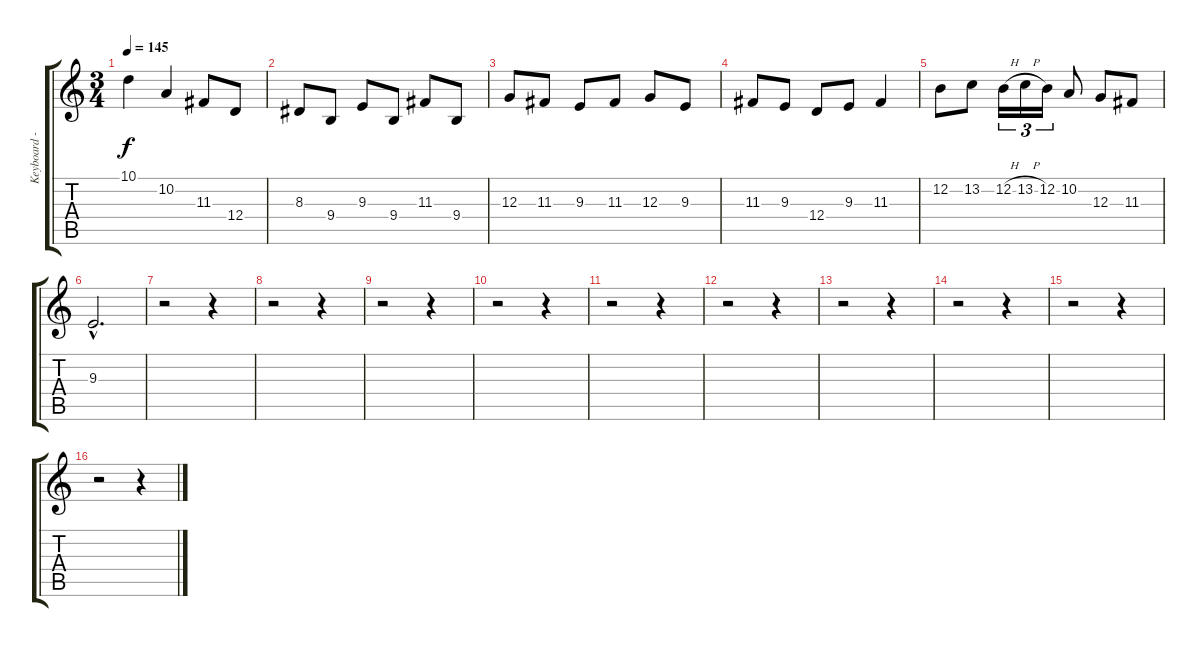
\track ("Keyboard - Synth Lead" "Keyboard -") {instrument lead8bassandlead}
\staff {score tabs}
\tuning (E4 B3 G3 D3 A2 E2) {hide}
\ts (3 4)
\tempo 145
\clef g2
\ks c
10.1.4{dy f} 10.2.4 11.3.8 12.4.8 |
8.3.8 9.4.8 9.3.8 9.4.8 11.3.8 9.4.8 |
12.3.8 11.3.8 9.3.8 11.3.8 12.3.8 9.3.8 |
11.3.8 9.3.8 12.4.8 9.3.8 11.3.4 |
12.2.8 13.2.8 12.2{h}.16{tu (3 2)} 13.2{h}.16{tu (3 2)} 12.2.16{tu (3 2)} 10.2.8 12.3.8 11.3.8 |
9.3{hac}.2{d} |
r.2 r.4 |
r.2 r.4 |
r.2 r.4 |
r.2 r.4 |
r.2 r.4 |
r.2 r.4 |
r.2 r.4 |
r.2 r.4 |
r.2 r.4 |
r.2 r.4
